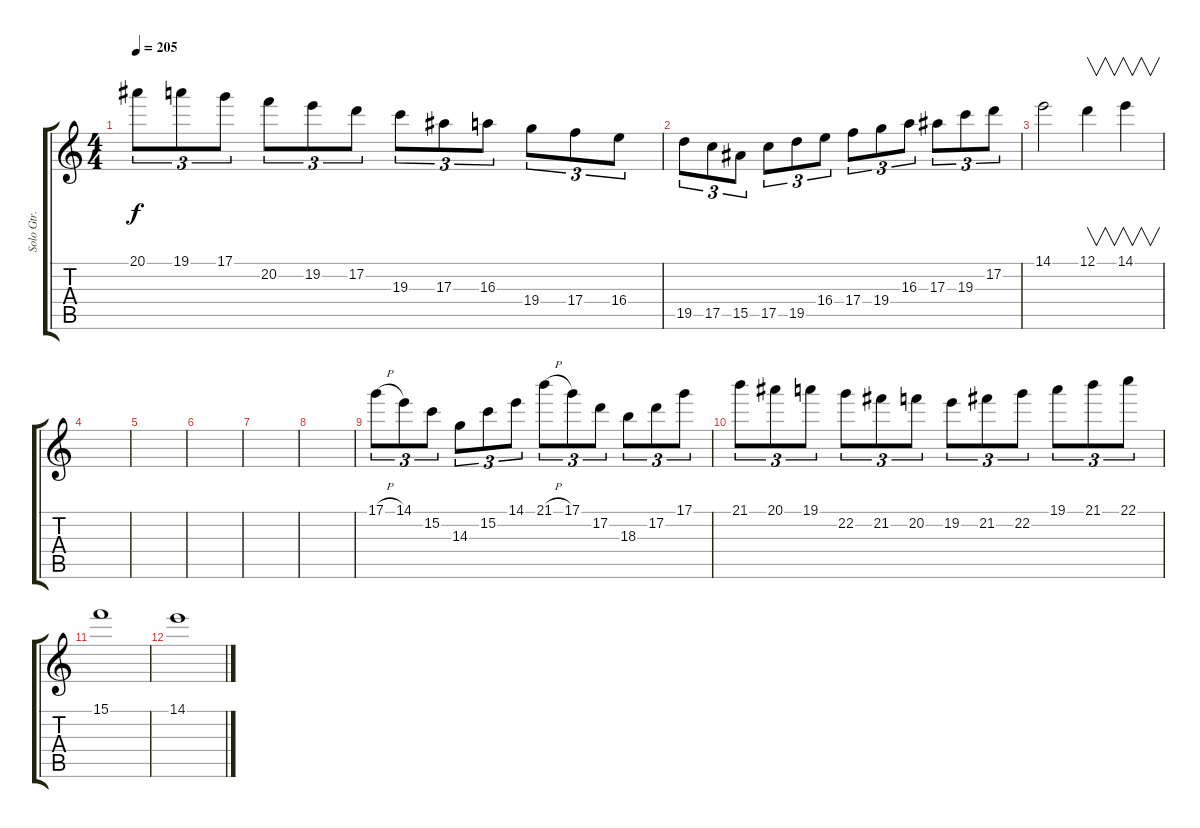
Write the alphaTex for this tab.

\track ("Solo Gtr." "Solo Gtr.") {instrument distortionguitar}
\staff {score tabs}
\tuning (D4 A3 F3 C3 G2 D2) {hide}
\ts (4 4)
\tempo 205
\clef g2
\ks c
20.1.8{tu (3 2) dy f} 19.1.8{tu (3 2)} 17.1.8{tu (3 2)} 20.2.8{tu (3 2)} 19.2.8{tu (3 2)} 17.2.8{tu (3 2)} 19.3.8{tu (3 2)} 17.3.8{tu (3 2)} 16.3.8{tu (3 2)} 19.4.8{tu (3 2)} 17.4.8{tu (3 2)} 16.4.8{tu (3 2)} |
19.5.8{tu (3 2)} 17.5.8{tu (3 2)} 15.5.8{tu (3 2)} 17.5.8{tu (3 2)} 19.5.8{tu (3 2)} 16.4.8{tu (3 2)} 17.4.8{tu (3 2)} 19.4.8{tu (3 2)} 16.3.8{tu (3 2)} 17.3.8{tu (3 2)} 19.3.8{tu (3 2)} 17.2.8{tu (3 2)} |
14.1.2 12.1.4{v} 14.1.4{v} |
|
|
|
|
|
17.1{h}.8{tu (3 2)} 14.1.8{tu (3 2)} 15.2.8{tu (3 2)} 14.3.8{tu (3 2)} 15.2.8{tu (3 2)} 14.1.8{tu (3 2)} 21.1{h}.8{tu (3 2)} 17.1.8{tu (3 2)} 17.2.8{tu (3 2)} 18.3.8{tu (3 2)} 17.2.8{tu (3 2)} 17.1.8{tu (3 2)} |
21.1.8{tu (3 2)} 20.1.8{tu (3 2)} 19.1.8{tu (3 2)} 22.2.8{tu (3 2)} 21.2.8{tu (3 2)} 20.2.8{tu (3 2)} 19.2.8{tu (3 2)} 21.2.8{tu (3 2)} 22.2.8{tu (3 2)} 19.1.8{tu (3 2)} 21.1.8{tu (3 2)} 22.1.8{tu (3 2)} |
15.1.1 |
14.1.1
